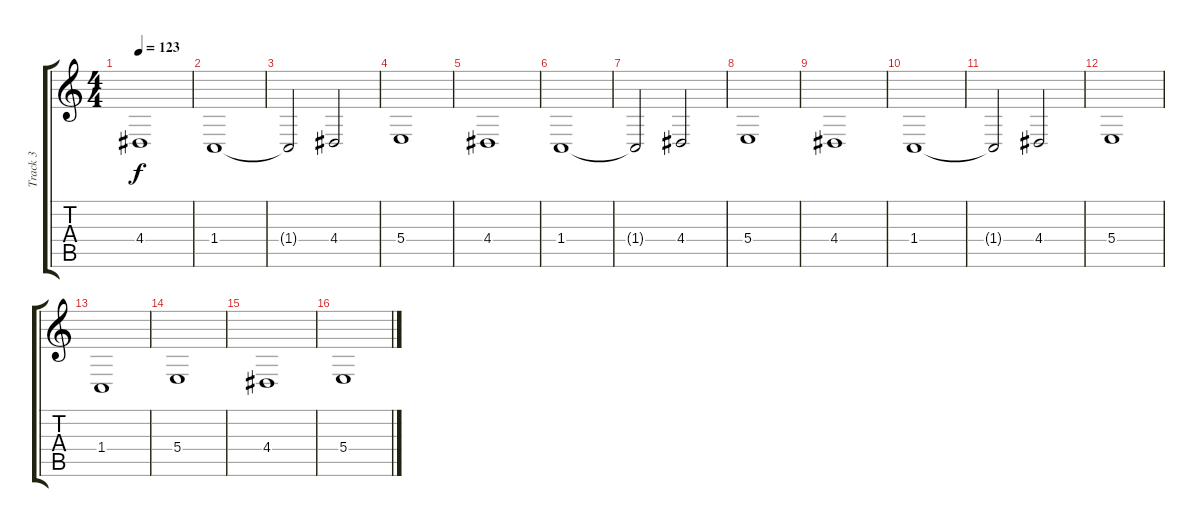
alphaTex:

\track ("Track 3" "Track 3") {instrument cello}
\staff {score tabs}
\tuning (Db4 Ab3 E3 B2 Gb2 B1) {hide}
\ts (4 4)
\tempo 123
\clef g2
\ks c
4.4.1{dy f} |
1.4.1 |
1.4{t}.2 4.4.2 |
5.4.1 |
4.4.1 |
1.4.1 |
1.4{t}.2 4.4.2 |
5.4.1 |
4.4.1 |
1.4.1 |
1.4{t}.2 4.4.2 |
5.4.1 |
1.4.1 |
5.4.1 |
4.4.1 |
5.4.1
